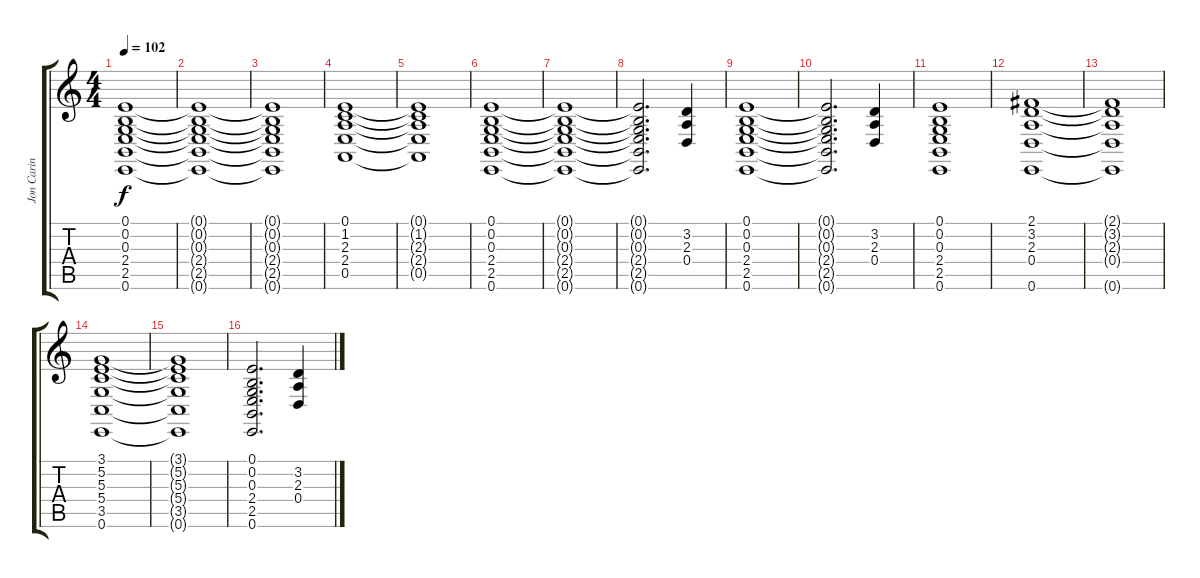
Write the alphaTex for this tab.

\track ("Jon Carin" "Jon Carin") {instrument stringensemble1}
\staff {score tabs}
\tuning (E4 B3 G3 D3 A2 E2) {hide}
\ts (4 4)
\tempo 102
\clef g2
\ks c
(0.1{t} 0.2{t} 0.3{t} 2.4{t} 2.5{t} 0.6{t}).1{dy f} |
(0.1{t} 0.2{t} 0.3{t} 2.4{t} 2.5{t} 0.6{t}).1 |
(0.1{t} 0.2{t} 0.3{t} 2.4{t} 2.5{t} 0.6{t}).1 |
(0.1 1.2 2.3 2.4 0.5).1 |
(0.1{t} 1.2{t} 2.3{t} 2.4{t} 0.5{t}).1 |
(0.1 0.2 0.3 2.4 2.5 0.6).1 |
(0.1{t} 0.2{t} 0.3{t} 2.4{t} 2.5{t} 0.6{t}).1 |
(0.1{t} 0.2{t} 0.3{t} 2.4{t} 2.5{t} 0.6{t}).2{d} (3.2 2.3 0.4).4 |
(0.1 0.2 0.3 2.4 2.5 0.6).1 |
(0.1{t} 0.2{t} 0.3{t} 2.4{t} 2.5{t} 0.6{t}).2{d} (3.2 2.3 0.4).4 |
(0.1 0.2 0.3 2.4 2.5 0.6).1 |
(2.1 3.2 2.3 0.4 0.6).1 |
(2.1{t} 3.2{t} 2.3{t} 0.4{t} 0.6{t}).1 |
(3.1 5.2 5.3 5.4 3.5 0.6).1 |
(3.1{t} 5.2{t} 5.3{t} 5.4{t} 3.5{t} 0.6{t}).1 |
(0.1 0.2 0.3 2.4 2.5 0.6).2{d} (3.2 2.3 0.4).4
